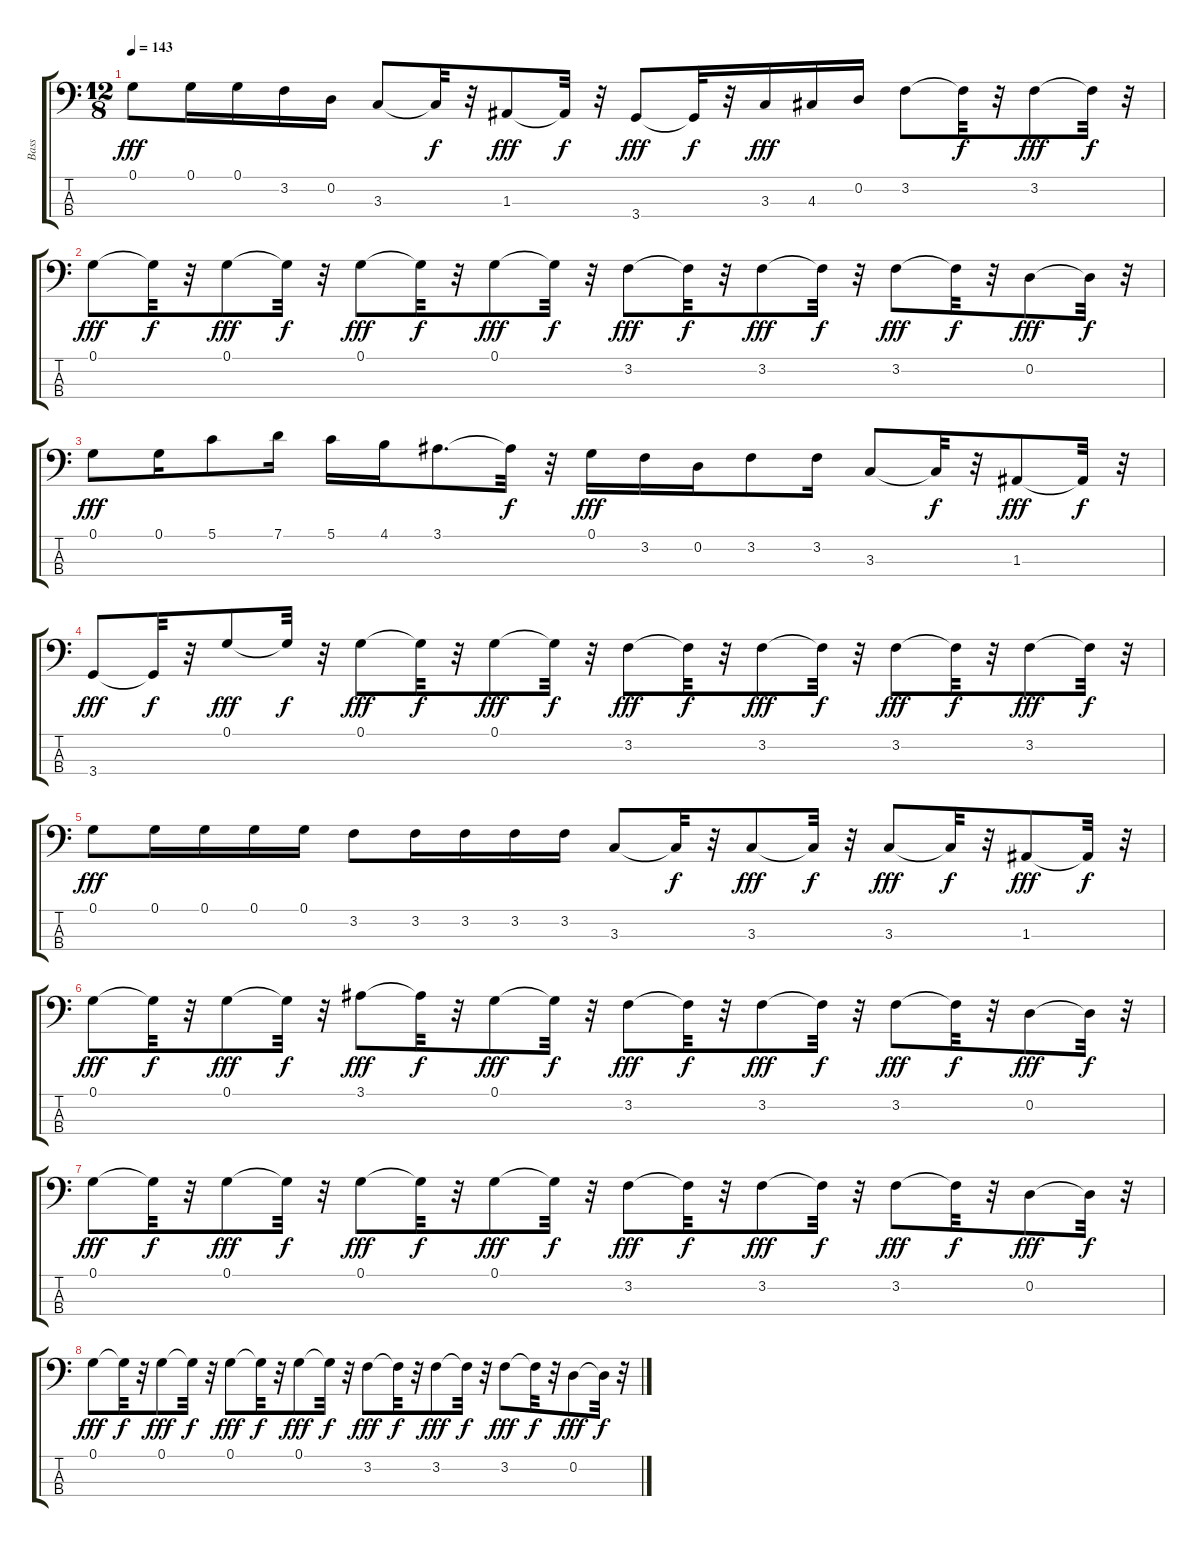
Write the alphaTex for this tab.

\track ("Bass" "Bass") {instrument acousticbass}
\staff {score tabs}
\tuning (G2 D2 A1 E1) {hide}
\ts (12 8)
\tempo 143
\clef f4
\ks c
0.1.8{dy fff} 0.1.16 0.1.16 3.2.16 0.2.16 3.3.8 3.3{t}.32{dy f} r.32 1.3.8{dy fff} 1.3{t}.32{dy f} r.32 3.4.8{dy fff} 3.4{t}.32{dy f} r.32 3.3.16{dy fff} 4.3.16 0.2.16 3.2.8 3.2{t}.32{dy f} r.32 3.2.8{dy fff} 3.2{t}.32{dy f} r.32 |
0.1.8{dy fff} 0.1{t}.32{dy f} r.32 0.1.8{dy fff} 0.1{t}.32{dy f} r.32 0.1.8{dy fff} 0.1{t}.32{dy f} r.32 0.1.8{dy fff} 0.1{t}.32{dy f} r.32 3.2.8{dy fff} 3.2{t}.32{dy f} r.32 3.2.8{dy fff} 3.2{t}.32{dy f} r.32 3.2.8{dy fff} 3.2{t}.32{dy f} r.32 0.2.8{dy fff} 0.2{t}.32{dy f} r.32 |
0.1.8{dy fff} 0.1.16 5.1.8 7.1.16 5.1.16 4.1.16 3.1.8{d} 3.1{t}.32{dy f} r.32 0.1.16{dy fff} 3.2.16 0.2.16 3.2.8 3.2.16 3.3.8 3.3{t}.32{dy f} r.32 1.3.8{dy fff} 1.3{t}.32{dy f} r.32 |
3.4.8{dy fff} 3.4{t}.32{dy f} r.32 0.1.8{dy fff} 0.1{t}.32{dy f} r.32 0.1.8{dy fff} 0.1{t}.32{dy f} r.32 0.1.8{dy fff} 0.1{t}.32{dy f} r.32 3.2.8{dy fff} 3.2{t}.32{dy f} r.32 3.2.8{dy fff} 3.2{t}.32{dy f} r.32 3.2.8{dy fff} 3.2{t}.32{dy f} r.32 3.2.8{dy fff} 3.2{t}.32{dy f} r.32 |
0.1.8{dy fff} 0.1.16 0.1.16 0.1.16 0.1.16 3.2.8 3.2.16 3.2.16 3.2.16 3.2.16 3.3.8 3.3{t}.32{dy f} r.32 3.3.8{dy fff} 3.3{t}.32{dy f} r.32 3.3.8{dy fff} 3.3{t}.32{dy f} r.32 1.3.8{dy fff} 1.3{t}.32{dy f} r.32 |
0.1.8{dy fff} 0.1{t}.32{dy f} r.32 0.1.8{dy fff} 0.1{t}.32{dy f} r.32 3.1.8{dy fff} 3.1{t}.32{dy f} r.32 0.1.8{dy fff} 0.1{t}.32{dy f} r.32 3.2.8{dy fff} 3.2{t}.32{dy f} r.32 3.2.8{dy fff} 3.2{t}.32{dy f} r.32 3.2.8{dy fff} 3.2{t}.32{dy f} r.32 0.2.8{dy fff} 0.2{t}.32{dy f} r.32 |
0.1.8{dy fff} 0.1{t}.32{dy f} r.32 0.1.8{dy fff} 0.1{t}.32{dy f} r.32 0.1.8{dy fff} 0.1{t}.32{dy f} r.32 0.1.8{dy fff} 0.1{t}.32{dy f} r.32 3.2.8{dy fff} 3.2{t}.32{dy f} r.32 3.2.8{dy fff} 3.2{t}.32{dy f} r.32 3.2.8{dy fff} 3.2{t}.32{dy f} r.32 0.2.8{dy fff} 0.2{t}.32{dy f} r.32 |
0.1.8{dy fff} 0.1{t}.32{dy f} r.32 0.1.8{dy fff} 0.1{t}.32{dy f} r.32 0.1.8{dy fff} 0.1{t}.32{dy f} r.32 0.1.8{dy fff} 0.1{t}.32{dy f} r.32 3.2.8{dy fff} 3.2{t}.32{dy f} r.32 3.2.8{dy fff} 3.2{t}.32{dy f} r.32 3.2.8{dy fff} 3.2{t}.32{dy f} r.32 0.2.8{dy fff} 0.2{t}.32{dy f} r.32
